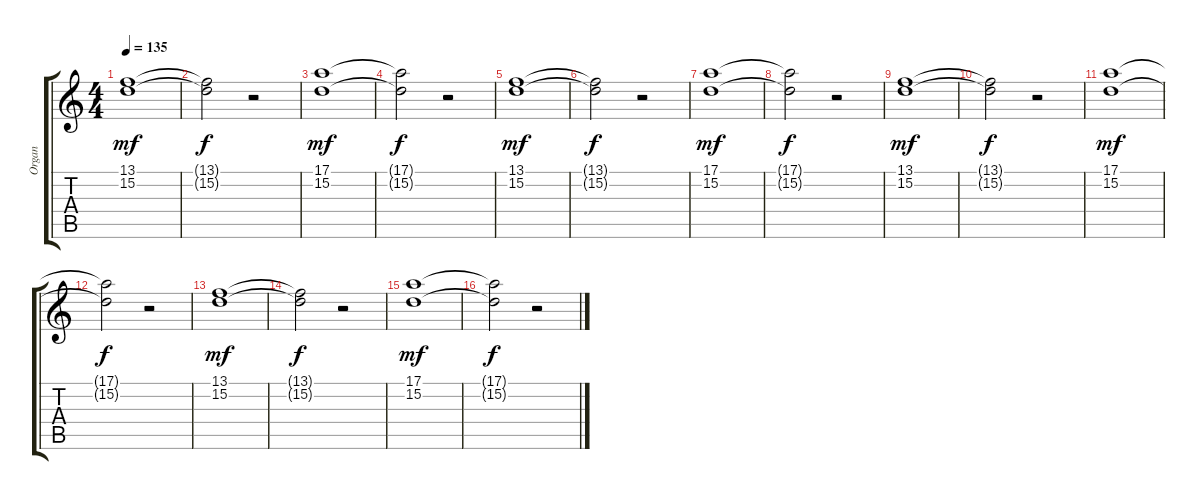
\track ("Organ" "Organ") {instrument churchorgan}
\staff {score tabs}
\tuning (E4 B3 G3 D3 A2 E2) {hide}
\ts (4 4)
\tempo 135
\clef g2
\ks c
(13.1 15.2).1{dy mf volume 1} |
(13.1{t} 15.2{t}).2{dy f} r.2 |
(17.1 15.2).1{dy mf volume 1} |
(17.1{t} 15.2{t}).2{dy f} r.2 |
(13.1 15.2).1{dy mf volume 1} |
(13.1{t} 15.2{t}).2{dy f} r.2 |
(17.1 15.2).1{dy mf volume 1} |
(17.1{t} 15.2{t}).2{dy f} r.2 |
(13.1 15.2).1{dy mf volume 1} |
(13.1{t} 15.2{t}).2{dy f} r.2 |
(17.1 15.2).1{dy mf volume 1} |
(17.1{t} 15.2{t}).2{dy f} r.2 |
(13.1 15.2).1{dy mf volume 1} |
(13.1{t} 15.2{t}).2{dy f} r.2 |
(17.1 15.2).1{dy mf volume 1} |
(17.1{t} 15.2{t}).2{dy f} r.2
